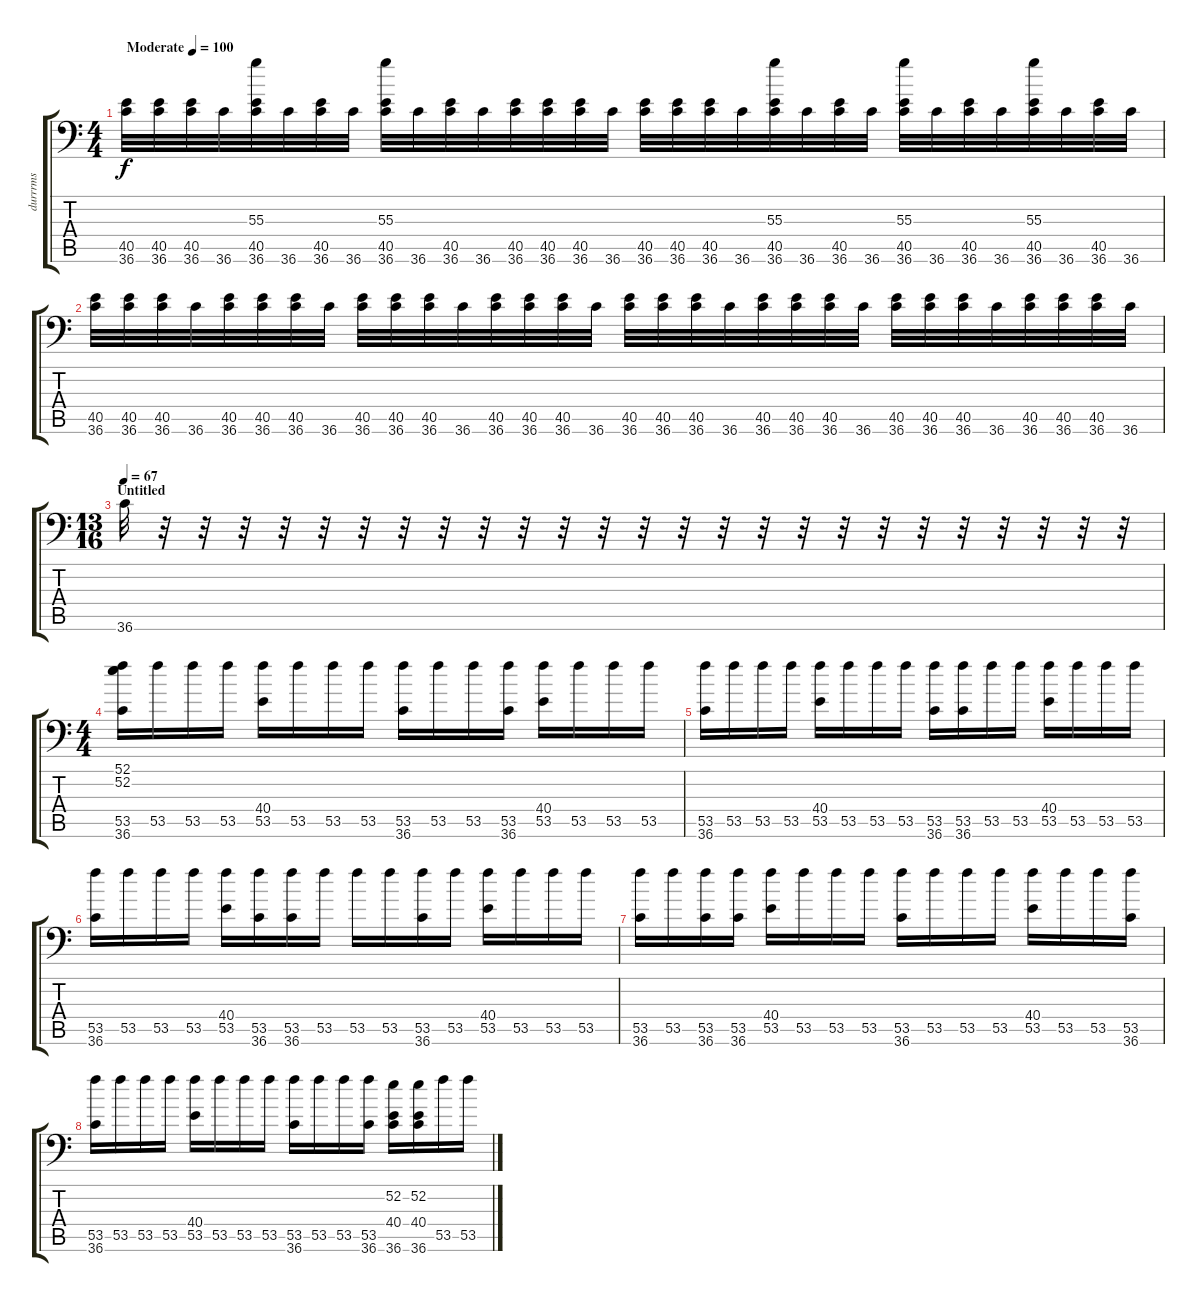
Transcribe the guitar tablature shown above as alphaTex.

\track ("durrrms" "durrrms") {instrument acousticgrandpiano}
\staff {score tabs}
\tuning (C-1 C-1 C-1 C-1 C-1 C-1) {hide}
\ts (4 4)
\tempo (100 "Moderate")
\clef f4
\ks c
(40.5 36.6).32{dy f instrument acousticgrandpiano} (40.5 36.6).32 (40.5 36.6).32 36.6.32 (55.3 40.5 36.6).32 36.6.32 (40.5 36.6).32 36.6.32 (55.3 40.5 36.6).32 36.6.32 (40.5 36.6).32 36.6.32 (40.5 36.6).32 (40.5 36.6).32 (40.5 36.6).32 36.6.32 (40.5 36.6).32 (40.5 36.6).32 (40.5 36.6).32 36.6.32 (55.3 40.5 36.6).32 36.6.32 (40.5 36.6).32 36.6.32 (55.3 40.5 36.6).32 36.6.32 (40.5 36.6).32 36.6.32 (55.3 40.5 36.6).32 36.6.32 (40.5 36.6).32 36.6.32 |
(40.5 36.6).32 (40.5 36.6).32 (40.5 36.6).32 36.6.32 (40.5 36.6).32 (40.5 36.6).32 (40.5 36.6).32 36.6.32 (40.5 36.6).32 (40.5 36.6).32 (40.5 36.6).32 36.6.32 (40.5 36.6).32 (40.5 36.6).32 (40.5 36.6).32 36.6.32 (40.5 36.6).32 (40.5 36.6).32 (40.5 36.6).32 36.6.32 (40.5 36.6).32 (40.5 36.6).32 (40.5 36.6).32 36.6.32 (40.5 36.6).32 (40.5 36.6).32 (40.5 36.6).32 36.6.32 (40.5 36.6).32 (40.5 36.6).32 (40.5 36.6).32 36.6.32 |
\ts (13 16)
\section ("" "Untitled")
\tempo 67
36.6.32 r.32 r.32 r.32 r.32 r.32 r.32 r.32 r.32 r.32 r.32 r.32 r.32 r.32 r.32 r.32 r.32 r.32 r.32 r.32 r.32 r.32 r.32 r.32 r.32 r.32 |
\ts (4 4)
(52.1 52.2 53.5 36.6).16 53.5.16 53.5.16 53.5.16 (40.4 53.5).16 53.5.16 53.5.16 53.5.16 (53.5 36.6).16 53.5.16 53.5.16 (53.5 36.6).16 (40.4 53.5).16 53.5.16 53.5.16 53.5.16 |
(53.5 36.6).16 53.5.16 53.5.16 53.5.16 (40.4 53.5).16 53.5.16 53.5.16 53.5.16 (53.5 36.6).16 (53.5 36.6).16 53.5.16 53.5.16 (40.4 53.5).16 53.5.16 53.5.16 53.5.16 |
(53.5 36.6).16 53.5.16 53.5.16 53.5.16 (40.4 53.5).16 (53.5 36.6).16 (53.5 36.6).16 53.5.16 53.5.16 53.5.16 (53.5 36.6).16 53.5.16 (40.4 53.5).16 53.5.16 53.5.16 53.5.16 |
(53.5 36.6).16 53.5.16 (53.5 36.6).16 (53.5 36.6).16 (40.4 53.5).16 53.5.16 53.5.16 53.5.16 (53.5 36.6).16 53.5.16 53.5.16 53.5.16 (40.4 53.5).16 53.5.16 53.5.16 (53.5 36.6).16 |
(53.5 36.6).16 53.5.16 53.5.16 53.5.16 (40.4 53.5).16 53.5.16 53.5.16 53.5.16 (53.5 36.6).16 53.5.16 53.5.16 (53.5 36.6).16 (52.2 40.4 36.6).16 (52.2 40.4 36.6).16 53.5.16 53.5.16
